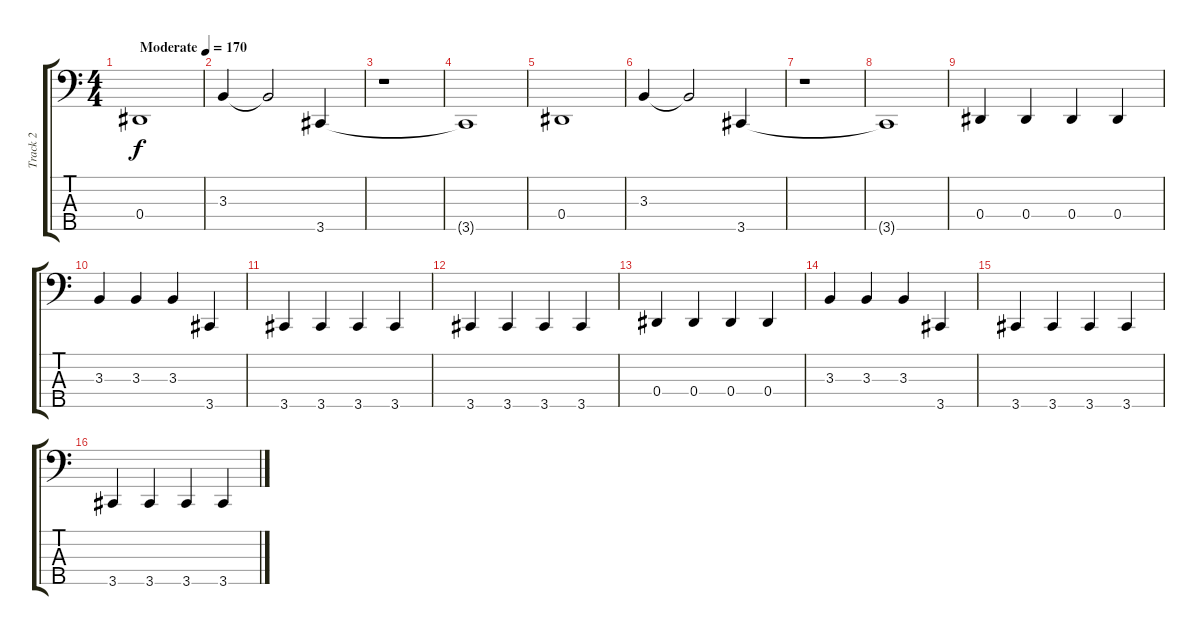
\track ("Track 2" "Track 2") {instrument electricbassfinger}
\staff {score tabs}
\tuning (Gb2 Db2 Ab1 Eb1 Bb0) {hide}
\ts (4 4)
\tempo (170 "Moderate")
\clef f4
\ks c
0.4.1{dy f instrument electricbassfinger} |
3.3.4 3.3{t}.2 3.5.4 |
r.1 |
3.5{t}.1 |
0.4.1 |
3.3.4 3.3{t}.2 3.5.4 |
r.1 |
3.5{t}.1 |
0.4.4 0.4.4 0.4.4 0.4.4 |
3.3.4 3.3.4 3.3.4 3.5.4 |
3.5.4 3.5.4 3.5.4 3.5.4 |
3.5.4 3.5.4 3.5.4 3.5.4 |
0.4.4 0.4.4 0.4.4 0.4.4 |
3.3.4 3.3.4 3.3.4 3.5.4 |
3.5.4 3.5.4 3.5.4 3.5.4 |
3.5.4 3.5.4 3.5.4 3.5.4
